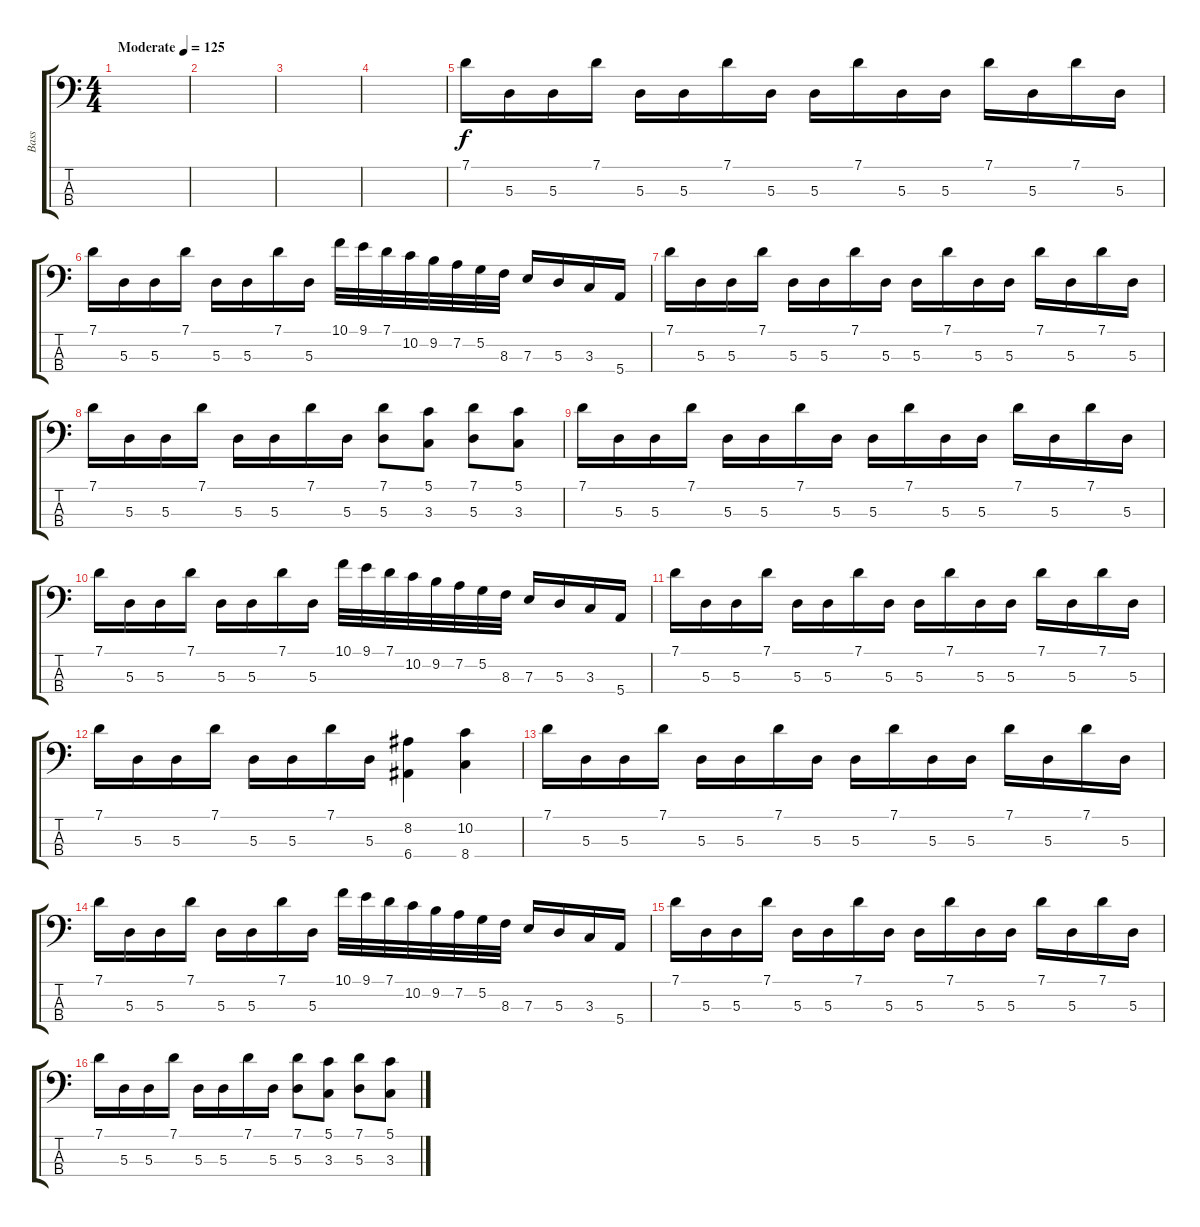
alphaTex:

\track ("Bass" "Bass") {instrument slapbass1}
\staff {score tabs}
\tuning (G2 D2 A1 E1) {hide}
\ts (4 4)
\tempo (125 "Moderate")
\clef f4
\ks c
|
|
|
|
7.1.16 5.3.16 5.3.16 7.1.16 5.3.16 5.3.16 7.1.16 5.3.16 5.3.16 7.1.16 5.3.16 5.3.16 7.1.16 5.3.16 7.1.16 5.3.16 |
7.1.16 5.3.16 5.3.16 7.1.16 5.3.16 5.3.16 7.1.16 5.3.16 10.1.32 9.1.32 7.1.32 10.2.32 9.2.32 7.2.32 5.2.32 8.3.32 7.3.16 5.3.16 3.3.16 5.4.16 |
7.1.16 5.3.16 5.3.16 7.1.16 5.3.16 5.3.16 7.1.16 5.3.16 5.3.16 7.1.16 5.3.16 5.3.16 7.1.16 5.3.16 7.1.16 5.3.16 |
7.1.16 5.3.16 5.3.16 7.1.16 5.3.16 5.3.16 7.1.16 5.3.16 (7.1 5.3).8 (5.1 3.3).8 (7.1 5.3).8 (5.1 3.3).8 |
7.1.16 5.3.16 5.3.16 7.1.16 5.3.16 5.3.16 7.1.16 5.3.16 5.3.16 7.1.16 5.3.16 5.3.16 7.1.16 5.3.16 7.1.16 5.3.16 |
7.1.16 5.3.16 5.3.16 7.1.16 5.3.16 5.3.16 7.1.16 5.3.16 10.1.32 9.1.32 7.1.32 10.2.32 9.2.32 7.2.32 5.2.32 8.3.32 7.3.16 5.3.16 3.3.16 5.4.16 |
7.1.16 5.3.16 5.3.16 7.1.16 5.3.16 5.3.16 7.1.16 5.3.16 5.3.16 7.1.16 5.3.16 5.3.16 7.1.16 5.3.16 7.1.16 5.3.16 |
7.1.16 5.3.16 5.3.16 7.1.16 5.3.16 5.3.16 7.1.16 5.3.16 (8.2 6.4).4 (10.2 8.4).4 |
7.1.16 5.3.16 5.3.16 7.1.16 5.3.16 5.3.16 7.1.16 5.3.16 5.3.16 7.1.16 5.3.16 5.3.16 7.1.16 5.3.16 7.1.16 5.3.16 |
7.1.16 5.3.16 5.3.16 7.1.16 5.3.16 5.3.16 7.1.16 5.3.16 10.1.32 9.1.32 7.1.32 10.2.32 9.2.32 7.2.32 5.2.32 8.3.32 7.3.16 5.3.16 3.3.16 5.4.16 |
7.1.16 5.3.16 5.3.16 7.1.16 5.3.16 5.3.16 7.1.16 5.3.16 5.3.16 7.1.16 5.3.16 5.3.16 7.1.16 5.3.16 7.1.16 5.3.16 |
7.1.16 5.3.16 5.3.16 7.1.16 5.3.16 5.3.16 7.1.16 5.3.16 (7.1 5.3).8 (5.1 3.3).8 (7.1 5.3).8 (5.1 3.3).8
